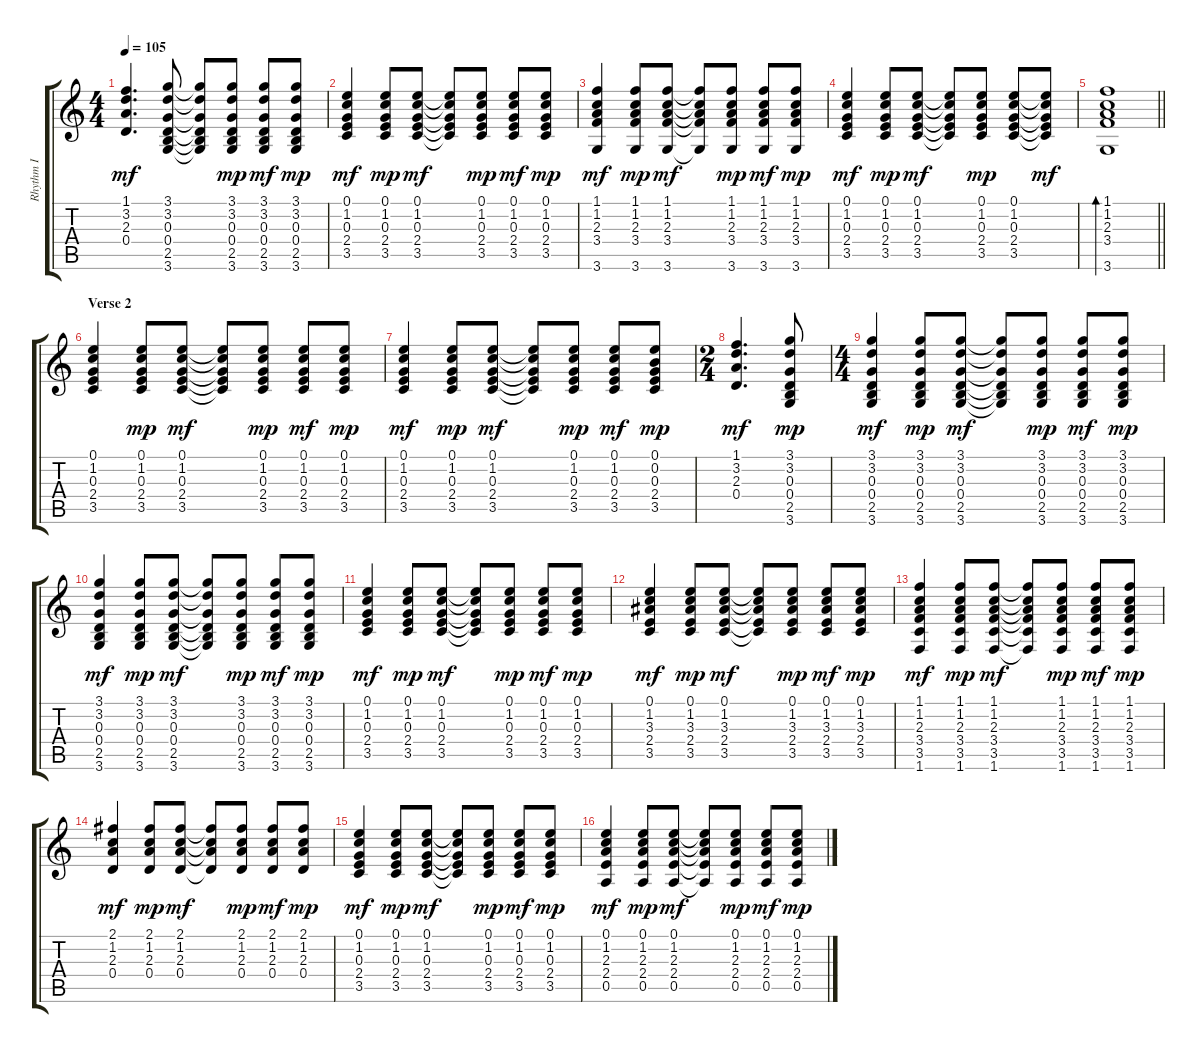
\track ("Rhythm I" "Rhythm I") {instrument acousticguitarsteel}
\staff {score tabs}
\tuning (E4 B3 G3 D3 A2 E2) {hide}
\ts (4 4)
\tempo 105
\clef g2
\ks c
(1.1 3.2 2.3 0.4).4{d dy mf} (3.1 3.2 0.3 0.4 2.5 3.6).8 (3.1{t} 3.2{t} 0.3{t} 0.4{t} 2.5{t} 3.6{t}).8 (3.1 3.2 0.3 0.4 2.5 3.6).8{dy mp} (3.1 3.2 0.3 0.4 2.5 3.6).8{dy mf} (3.1 3.2 0.3 0.4 2.5 3.6).8{dy mp} |
(0.1 1.2 0.3 2.4 3.5).4{dy mf} (0.1 1.2 0.3 2.4 3.5).8{dy mp} (0.1 1.2 0.3 2.4 3.5).8{dy mf} (0.1{t} 1.2{t} 0.3{t} 2.4{t} 3.5{t}).8 (0.1 1.2 0.3 2.4 3.5).8{dy mp} (0.1 1.2 0.3 2.4 3.5).8{dy mf} (0.1 1.2 0.3 2.4 3.5).8{dy mp} |
(1.1 1.2 2.3 3.4 3.6).4{dy mf} (1.1 1.2 2.3 3.4 3.6).8{dy mp} (1.1 1.2 2.3 3.4 3.6).8{dy mf} (1.1{t} 1.2{t} 2.3{t} 3.4{t} 3.6{t}).8 (1.1 1.2 2.3 3.4 3.6).8{dy mp} (1.1 1.2 2.3 3.4 3.6).8{dy mf} (1.1 1.2 2.3 3.4 3.6).8{dy mp} |
(0.1 1.2 0.3 2.4 3.5).4{dy mf} (0.1 1.2 0.3 2.4 3.5).8{dy mp} (0.1 1.2 0.3 2.4 3.5).8{dy mf} (0.1{t} 1.2{t} 0.3{t} 2.4{t} 3.5{t}).8 (0.1 1.2 0.3 2.4 3.5).8{dy mp} (0.1 1.2 0.3 2.4 3.5).8 (0.1{t} 1.2{t} 0.3{t} 2.4{t} 3.5{t}).8{dy mf} |
\barLineRight lightlight
(1.1 1.2 2.3 3.4 3.6).1{bd 60} |
\section ("" "Verse 2")
(0.1 1.2 0.3 2.4 3.5).4 (0.1 1.2 0.3 2.4 3.5).8{dy mp} (0.1 1.2 0.3 2.4 3.5).8{dy mf} (0.1{t} 1.2{t} 0.3{t} 2.4{t} 3.5{t}).8 (0.1 1.2 0.3 2.4 3.5).8{dy mp} (0.1 1.2 0.3 2.4 3.5).8{dy mf} (0.1 1.2 0.3 2.4 3.5).8{dy mp} |
(0.1 1.2 0.3 2.4 3.5).4{dy mf} (0.1 1.2 0.3 2.4 3.5).8{dy mp} (0.1 1.2 0.3 2.4 3.5).8{dy mf} (0.1{t} 1.2{t} 0.3{t} 2.4{t} 3.5{t}).8 (0.1 1.2 0.3 2.4 3.5).8{dy mp} (0.1 1.2 0.3 2.4 3.5).8{dy mf} (0.1 0.2 0.3 2.4 3.5).8{dy mp} |
\ts (2 4)
(1.1 3.2 2.3 0.4).4{d dy mf} (3.1 3.2 0.3 0.4 2.5 3.6).8{dy mp} |
\ts (4 4)
(3.1 3.2 0.3 0.4 2.5 3.6).4{dy mf} (3.1 3.2 0.3 0.4 2.5 3.6).8{dy mp} (3.1 3.2 0.3 0.4 2.5 3.6).8{dy mf} (3.1{t} 3.2{t} 0.3{t} 0.4{t} 2.5{t} 3.6{t}).8 (3.1 3.2 0.3 0.4 2.5 3.6).8{dy mp} (3.1 3.2 0.3 0.4 2.5 3.6).8{dy mf} (3.1 3.2 0.3 0.4 2.5 3.6).8{dy mp} |
(3.1 3.2 0.3 0.4 2.5 3.6).4{dy mf} (3.1 3.2 0.3 0.4 2.5 3.6).8{dy mp} (3.1 3.2 0.3 0.4 2.5 3.6).8{dy mf} (3.1{t} 3.2{t} 0.3{t} 0.4{t} 2.5{t} 3.6{t}).8 (3.1 3.2 0.3 0.4 2.5 3.6).8{dy mp} (3.1 3.2 0.3 0.4 2.5 3.6).8{dy mf} (3.1 3.2 0.3 0.4 2.5 3.6).8{dy mp} |
(0.1 1.2 0.3 2.4 3.5).4{dy mf} (0.1 1.2 0.3 2.4 3.5).8{dy mp} (0.1 1.2 0.3 2.4 3.5).8{dy mf} (0.1{t} 1.2{t} 0.3{t} 2.4{t} 3.5{t}).8 (0.1 1.2 0.3 2.4 3.5).8{dy mp} (0.1 1.2 0.3 2.4 3.5).8{dy mf} (0.1 1.2 0.3 2.4 3.5).8{dy mp} |
(0.1 1.2 3.3 2.4 3.5).4{dy mf} (0.1 1.2 3.3 2.4 3.5).8{dy mp} (0.1 1.2 3.3 2.4 3.5).8{dy mf} (0.1{t} 1.2{t} 3.3{t} 2.4{t} 3.5{t}).8 (0.1 1.2 3.3 2.4 3.5).8{dy mp} (0.1 1.2 3.3 2.4 3.5).8{dy mf} (0.1 1.2 3.3 2.4 3.5).8{dy mp} |
(1.1 1.2 2.3 3.4 3.5 1.6).4{dy mf} (1.1 1.2 2.3 3.4 3.5 1.6).8{dy mp} (1.1 1.2 2.3 3.4 3.5 1.6).8{dy mf} (1.1{t} 1.2{t} 2.3{t} 3.4{t} 3.5{t} 1.6{t}).8 (1.1 1.2 2.3 3.4 3.5 1.6).8{dy mp} (1.1 1.2 2.3 3.4 3.5 1.6).8{dy mf} (1.1 1.2 2.3 3.4 3.5 1.6).8{dy mp} |
(2.1 1.2 2.3 0.4).4{dy mf} (2.1 1.2 2.3 0.4).8{dy mp} (2.1 1.2 2.3 0.4).8{dy mf} (2.1{t} 1.2{t} 2.3{t} 0.4{t}).8 (2.1 1.2 2.3 0.4).8{dy mp} (2.1 1.2 2.3 0.4).8{dy mf} (2.1 1.2 2.3 0.4).8{dy mp} |
(0.1 1.2 0.3 2.4 3.5).4{dy mf} (0.1 1.2 0.3 2.4 3.5).8{dy mp} (0.1 1.2 0.3 2.4 3.5).8{dy mf} (0.1{t} 1.2{t} 0.3{t} 2.4{t} 3.5{t}).8 (0.1 1.2 0.3 2.4 3.5).8{dy mp} (0.1 1.2 0.3 2.4 3.5).8{dy mf} (0.1 1.2 0.3 2.4 3.5).8{dy mp} |
(0.1 1.2 2.3 2.4 0.5).4{dy mf} (0.1 1.2 2.3 2.4 0.5).8{dy mp} (0.1 1.2 2.3 2.4 0.5).8{dy mf} (0.1{t} 1.2{t} 2.3{t} 2.4{t} 0.5{t}).8 (0.1 1.2 2.3 2.4 0.5).8{dy mp} (0.1 1.2 2.3 2.4 0.5).8{dy mf} (0.1 1.2 2.3 2.4 0.5).8{dy mp}
